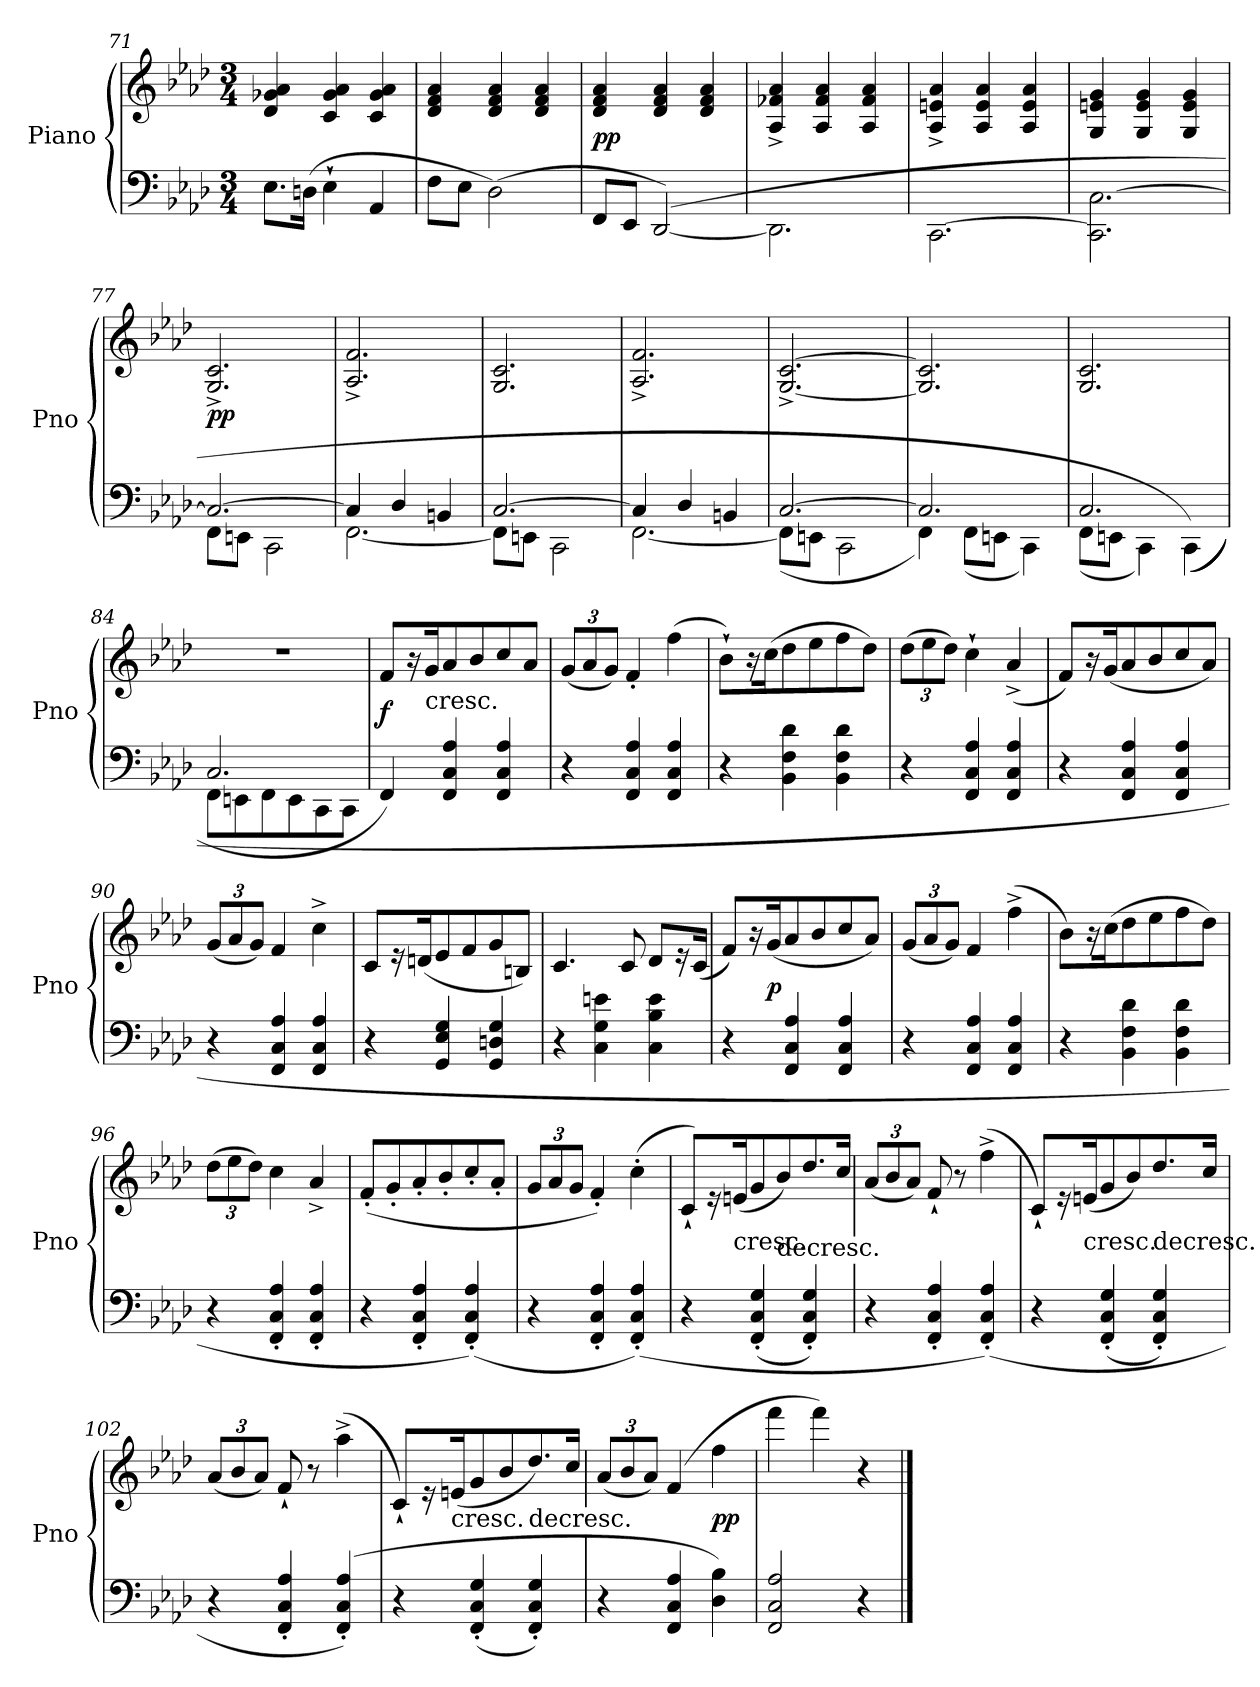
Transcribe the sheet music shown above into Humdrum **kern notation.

**kern	**kern	**dynam
*part1	*part1	*part1
*staff2	*staff1	*staff1/2
*I"Piano	*	*
*I'Pno	*	*
*clefF4	*clefG2	*
*k[b-e-a-d-]	*k[b-e-a-d-]	*
*f:	*f:	*
*M3/4	*M3/4	*
=71	=71	=71
8.E-\L	4d-/ 4g-X/ 4a-/	.
(16Dn\Jk	.	.
4E-`\	4c/ 4g-/ 4a-/	.
4AA-/	4c/ 4g-/ 4a-/	.
=72	=72	=72
8F\L	4d-/ 4f/ 4a-/	.
8E-\J	.	.
(2D-\)	4d-/ 4f/ 4a-/	.
.	4d-/ 4f/ 4a-/	.
=73	=73	=73
8FF/L	4d-/ 4f/ 4a-/	pp
8EE-/J	.	.
([2DD-/)	4d-/ 4f/ 4a-/	.
.	4d-/ 4f/ 4a-/	.
=74	=74	=74
2.DD-\]	4A-^/ 4f-X^/ 4a-^/	.
.	4A-/ 4f-/ 4a-/	.
.	4A-/ 4f-/ 4a-/	.
=75	=75	=75
[2.CC\	4A-^/ 4en^/ 4a-^/	.
.	4A-/ 4e/ 4a-/	.
.	4A-/ 4e/ 4a-/	.
=76	=76	=76
2.CC]\ [2.C\	4G/ 4en/ 4g/	.
.	4G/ 4e/ 4g/	.
.	4G/ 4e/ 4g/	.
=77	=77	=77
*^	*	*
2.C/_	8FF\L	2.G^/ 2.c^/	pp
.	8EEn\J	.	.
.	2CC\	.	.
=78	=78	=78	=78
4C/]	[2.FF\	2.A-^/ 2.f^/	.
4D-/	.	.	.
4BBn/	.	.	.
=79	=79	=79	=79
[2.C/	8FF\L]	2.G/ 2.c/	.
.	8EEn\J	.	.
.	2CC\	.	.
=80	=80	=80	=80
4C/]	[2.FF\	2.A-^/ 2.f^/	.
4D-/	.	.	.
4BBn/	.	.	.
=81	=81	=81	=81
[2.C/	(8FF\L]	[2.G^/ [2.c^/	.
.	8EEn\J	.	.
.	2CC\	.	.
=82	=82	=82	=82
2.C/]	4FF\)	2.G]/ 2.c]/	.
.	(8FF\L	.	.
.	8EEn\J	.	.
.	4CC\)	.	.
=83	=83	=83	=83
2.C/	(8FF\L	2.G/ 2.c/	.
.	8EEn\J	.	.
.	4CC\)	.	.
.	((4CC\)	.	.
=84	=84	=84	=84
2.C/	8FF\L	2.r	.
.	8EEn\	.	.
.	8FF\	.	.
.	8EE\	.	.
.	8CC\	.	.
.	8CC\J	.	.
*v	*v	*	*
=85	=85	=85
4FF/)	8f/L	f
.	16r	.
!	!LO:TX:c:t=cresc.	!
.	16g/K	.
4FF/ 4C/ 4A-/	8a-/	.
.	8b-/	.
4FF/ 4C/ 4A-/	8cc/	.
.	8a-/J	.
=86	=86	=86
4r	(12g/L	.
.	12a-/	.
.	12g/J)	.
4FF/ 4C/ 4A-/	4f'/	.
4FF/ 4C/ 4A-/	(4ff\	.
=87	=87	=87
4r	8b-`\L)	.
.	16r	.
.	(16cc\K	.
4BB-\ 4F\ 4d-\	8dd-\	.
.	8ee-\	.
4BB-\ 4F\ 4d-\	8ff\	.
.	8dd-\J)	.
=88	=88	=88
4r	(12dd-\L	.
.	12ee-\	.
.	12dd-\J)	.
4FF/ 4C/ 4A-/	4cc`\	.
4FF/ 4C/ 4A-/	(4a-^/	.
=89	=89	=89
4r	8f/L)	.
.	16r	.
.	(16g/K	.
4FF/ 4C/ 4A-/	8a-/	.
.	8b-/	.
4FF/ 4C/ 4A-/	8cc/	.
.	8a-/J)	.
=90	=90	=90
4r	(12g/L	.
.	12a-/	.
.	12g/J)	.
4FF/ 4C/ 4A-/	4f/	.
4FF/ 4C/ 4A-/	4cc^\	.
=91	=91	=91
4r	8c/L	.
.	16r	.
.	(16dn/K	.
4GG/ 4E-/ 4G/	8e-/	.
.	8f/	.
4GG/ 4Dn/ 4G/	8g/	.
.	8Bn/J)	.
=92	=92	=92
4r	4.c/	.
4C\ 4G\ 4en\	.	.
.	8c/	.
4C\ 4B-\ 4e\	8d-/L	.
.	16r	.
.	(16c/Jk	.
=93	=93	=93
4r	8f/L)	.
.	16r	.
.	(16g/K	p
4FF/ 4C/ 4A-/	8a-/	.
.	8b-/	.
4FF/ 4C/ 4A-/	8cc/	.
.	8a-/J)	.
=94	=94	=94
4r	(12g/L	.
.	12a-/	.
.	12g/J)	.
4FF/ 4C/ 4A-/	4f/	.
4FF/ 4C/ 4A-/	(4ff^\	.
=95	=95	=95
4r	8b-\L)	.
.	16r	.
.	(16cc\K	.
4BB-\ 4F\ 4d-\	8dd-\	.
.	8ee-\	.
4BB-\ 4F\ 4d-\	8ff\	.
.	8dd-\J)	.
=96	=96	=96
4r	(12dd-\L	.
.	12ee-\	.
.	12dd-\J)	.
4FF'/ 4C'/ 4A-'/	4cc\	.
4FF'/ 4C'/ 4A-'/	4a-^/	.
=97	=97	=97
4r	(8f'/L	.
.	8g'/	.
4FF'/ 4C'/ 4A-'/	8a-'/	.
.	8b-'/	.
(4FF'/ 4C'/ 4A-'/)	8cc'/	.
.	8a-'/J	.
=98	=98	=98
4r	12g/L	.
.	12a-/	.
.	12g/J	.
4FF'/ 4C'/ 4A-'/	4f'/)	.
(4FF'/ 4C'/ 4A-'/)	(4cc'\	.
=99	=99	=99
4r	8c`/L)	.
.	16r	.
!	!LO:TX:c:t=cresc.	!
.	(16en/K	.
(4FF'/ 4C'/ 4G'/	8g/	.
!	!LO:TX:c:t=decresc.	!
.	8b-/)	.
4FF'/ 4C'/ 4G'/)	8.dd-/	.
.	16cc/Jk	.
=100	=100	=100
4r	(12a-/L	.
.	12b-/	.
.	12a-/J)	.
4FF'/ 4C'/ 4A-'/	8f`/	.
.	8r	.
(4FF'/ 4C'/ 4A-'/)	(4ff^\	.
=101	=101	=101
4r	8c`/L)	.
.	16r	.
!	!LO:TX:c:t=cresc.	!
.	(16en/K	.
(4FF'/ 4C'/ 4G'/	8g/	.
.	8b-/)	.
!	!LO:TX:c:t=decresc.	!
4FF'/ 4C'/ 4G'/)	8.dd-/	.
.	16cc/Jk	.
=102	=102	=102
4r	(12a-/L	.
.	12b-/	.
.	12a-/J)	.
4FF'/ 4C'/ 4A-'/	8f`/	.
.	8r	.
(4FF'/ 4C'/ 4A-'/)	(4aa-^\	.
=103	=103	=103
4r	8c`/L)	.
.	16r	.
!	!LO:TX:c:t=cresc.	!
.	(16en/K	.
(4FF'/ 4C'/ 4G'/	8g/	.
.	8b-/	.
!	!LO:TX:c:t=decresc.	!
4FF'/ 4C'/ 4G'/)	8.dd-/)	.
.	16cc/Jk	.
=104	=104	=104
4r	(12a-/L	.
.	12b-/	.
.	12a-/J)	.
4FF/ 4C/ 4A-/	(4f/	.
4D-\ 4B-\)	4ff\	pp
=105	=105	=105
2FF/ 2C/ 2A-/	4fff\	.
.	4fff\)	.
4r	4r	.
==	==	==
*-	*-	*-
